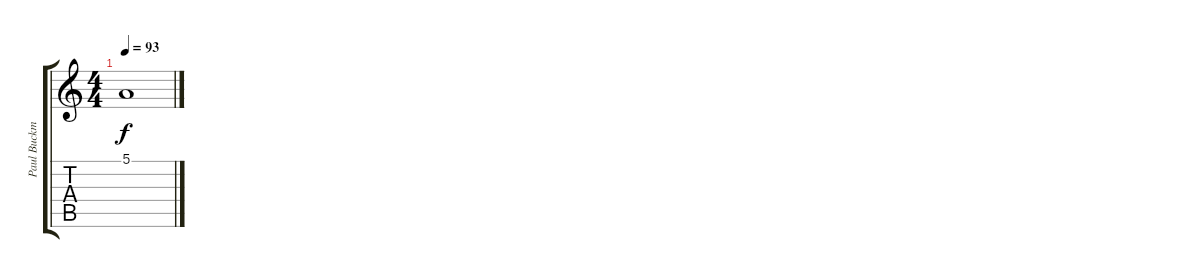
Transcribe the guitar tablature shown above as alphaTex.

\track ("Paul Buckmaster (string arrangements)" "Paul Buckm") {instrument stringensemble1}
\staff {score tabs}
\tuning (E4 B3 G3 D3 A2 E2) {hide}
\ts (4 4)
\tempo 93
\clef g2
\ks c
5.1.1{dy f}
